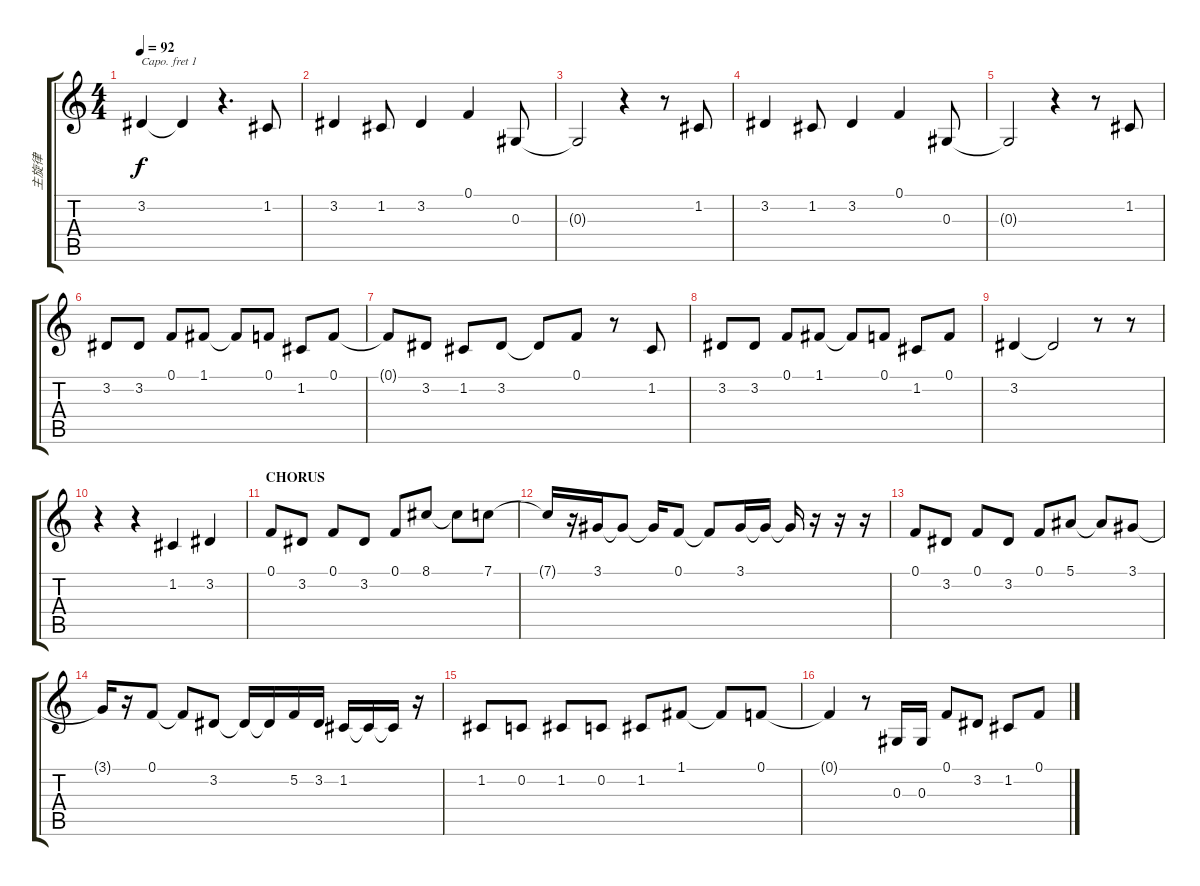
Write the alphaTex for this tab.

\track ("主旋律" "主旋律") {instrument synthvoice}
\staff {score tabs}
\capo 1
\tuning (E4 B3 G3 D3 A2 E2) {hide}
\ts (4 4)
\tempo 92
\clef g2
\ks c
3.2.4{dy f} 3.2{t}.4 r.4{d} 1.2.8 |
3.2.4 1.2.8 3.2.4 0.1.4 0.3.8 |
0.3{t}.2 r.4 r.8 1.2.8 |
3.2.4 1.2.8 3.2.4 0.1.4 0.3.8 |
0.3{t}.2 r.4 r.8 1.2.8 |
3.2.8 3.2.8 0.1.8 1.1.8 1.1{t}.8 0.1.8 1.2.8 0.1.8 |
0.1{t}.8 3.2.8 1.2.8 3.2.8 3.2{t}.8 0.1.8 r.8 1.2.8 |
3.2.8 3.2.8 0.1.8 1.1.8 1.1{t}.8 0.1.8 1.2.8 0.1.8 |
3.2.4 3.2{t}.2 r.8 r.8 |
r.4 r.4 1.2.4 3.2.4 |
\section ("" "CHORUS")
0.1.8 3.2.8 0.1.8 3.2.8 0.1.8 8.1.8 8.1{t}.8 7.1.8 |
7.1{t}.16 r.16 3.1.16 3.1{t}.8 3.1{t}.16 0.1.8 0.1{t}.8 3.1.16 3.1{t}.16 3.1{t}.16 r.16 r.16 r.16 |
0.1.8 3.2.8 0.1.8 3.2.8 0.1.8 5.1.8 5.1{t}.8 3.1.8 |
3.1{t}.16 r.16 0.1.8 0.1{t}.8 3.2.8 3.2{t}.16 3.2{t}.16 5.2.16 3.2.16 1.2.16 1.2{t}.16 1.2{t}.16 r.16 |
1.2.8 0.2.8 1.2.8 0.2.8 1.2.8 1.1.8 1.1{t}.8 0.1.8 |
0.1{t}.4 r.8 0.3.16 0.3.16 0.1.8 3.2.8 1.2.8 0.1.8
